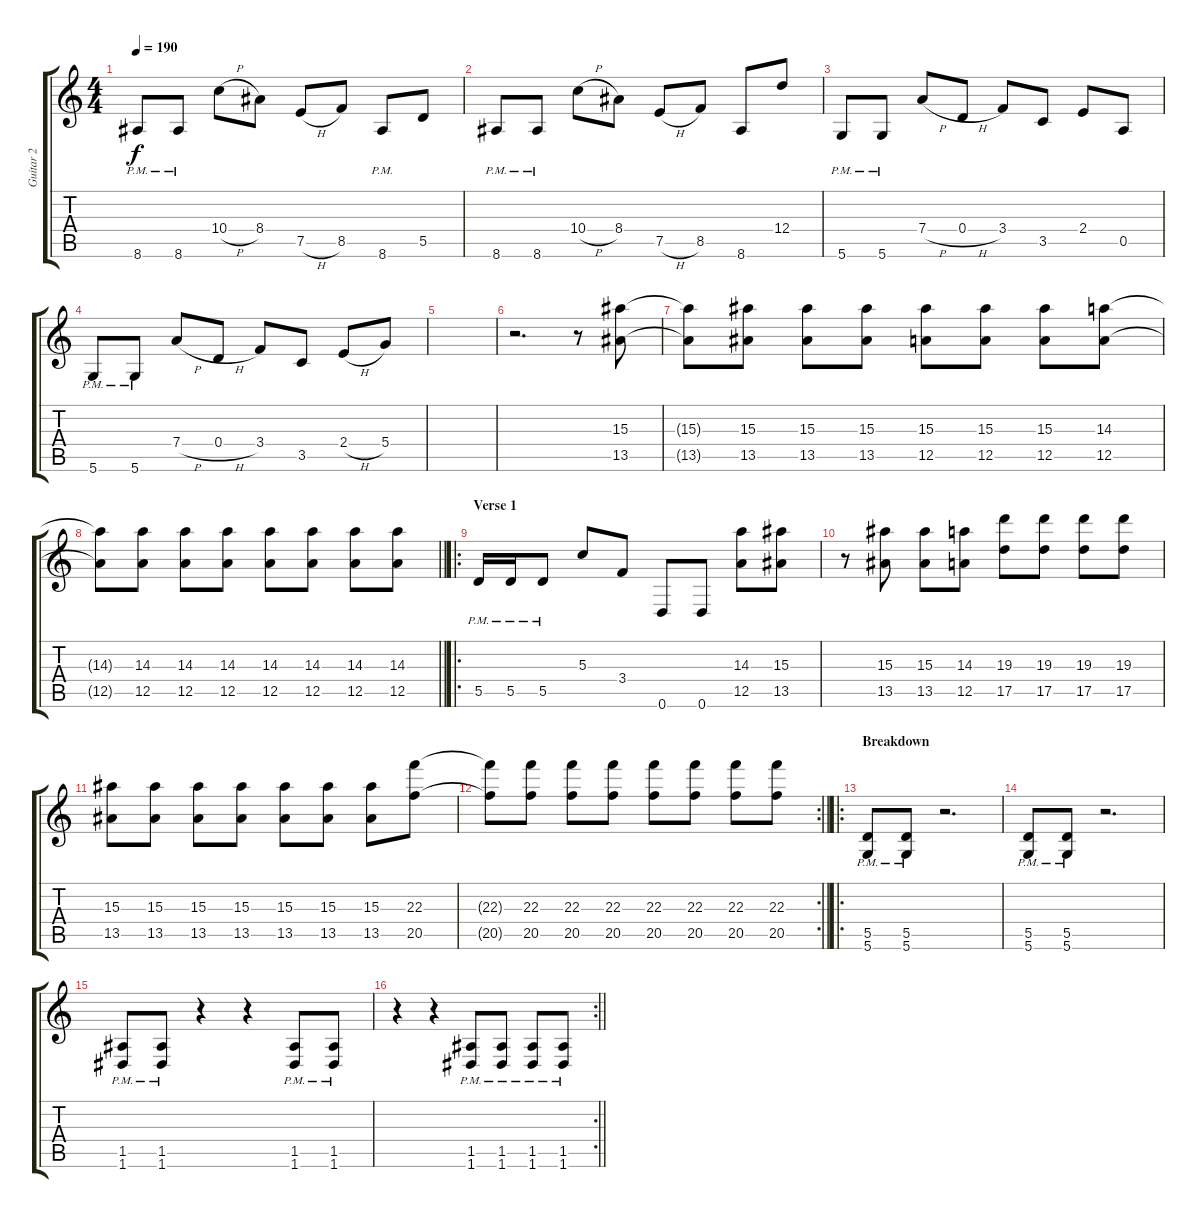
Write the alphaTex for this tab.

\track ("Guitar 2" "Guitar 2") {instrument distortionguitar}
\staff {score tabs}
\tuning (E4 B3 G3 D3 A2 D2) {hide}
\ts (4 4)
\tempo 190
\clef g2
\ks c
8.6{pm}.8{dy f} 8.6{pm}.8 10.4{h}.8 8.4.8 7.5{h}.8 8.5.8 8.6{pm}.8 5.5.8 |
8.6{pm}.8 8.6{pm}.8 10.4{h}.8 8.4.8 7.5{h}.8 8.5.8 8.6.8 12.4.8 |
5.6{pm}.8 5.6{pm}.8 7.4{h}.8 0.4{h}.8 3.4.8 3.5.8 2.4.8 0.5.8 |
5.6{pm}.8 5.6{pm}.8 7.4{h}.8 0.4{h}.8 3.4.8 3.5.8 2.4{h}.8 5.4.8 |
|
r.2{d} r.8 (15.3 13.5).8 |
(15.3{t} 13.5{t}).8 (15.3 13.5).8 (15.3 13.5).8 (15.3 13.5).8 (15.3 12.5).8 (15.3 12.5).8 (15.3 12.5).8 (14.3 12.5).8 |
\barLineRight lightlight
(14.3{t} 12.5{t}).8 (14.3 12.5).8 (14.3 12.5).8 (14.3 12.5).8 (14.3 12.5).8 (14.3 12.5).8 (14.3 12.5).8 (14.3 12.5).8 |
\ro
\section ("" "Verse 1")
5.5{pm}.16 5.5{pm}.16 5.5{pm}.8 5.3.8 3.4.8 0.6.8 0.6.8 (14.3 12.5).8 (15.3 13.5).8 |
r.8 (15.3 13.5).8 (15.3 13.5).8 (14.3 12.5).8 (19.3 17.5).8 (19.3 17.5).8 (19.3 17.5).8 (19.3 17.5).8 |
(15.3 13.5).8 (15.3 13.5).8 (15.3 13.5).8 (15.3 13.5).8 (15.3 13.5).8 (15.3 13.5).8 (15.3 13.5).8 (22.3 20.5).8 |
\rc 2
\barLineRight lightlight
(22.3{t} 20.5{t}).8 (22.3 20.5).8 (22.3 20.5).8 (22.3 20.5).8 (22.3 20.5).8 (22.3 20.5).8 (22.3 20.5).8 (22.3 20.5).8 |
\ro
\section ("" "Breakdown")
(5.5{pm} 5.6{pm}).8 (5.5{pm} 5.6{pm}).8 r.2{d} |
(5.5{pm} 5.6{pm}).8 (5.5{pm} 5.6{pm}).8 r.2{d} |
(1.5{pm} 1.6{pm}).8 (1.5{pm} 1.6{pm}).8 r.4 r.4 (1.5{pm} 1.6{pm}).8 (1.5{pm} 1.6{pm}).8 |
\rc 2
\barLineRight lightlight
r.4 r.4 (1.5{pm} 1.6{pm}).8 (1.5{pm} 1.6{pm}).8 (1.5{pm} 1.6{pm}).8 (1.5{pm} 1.6{pm}).8
